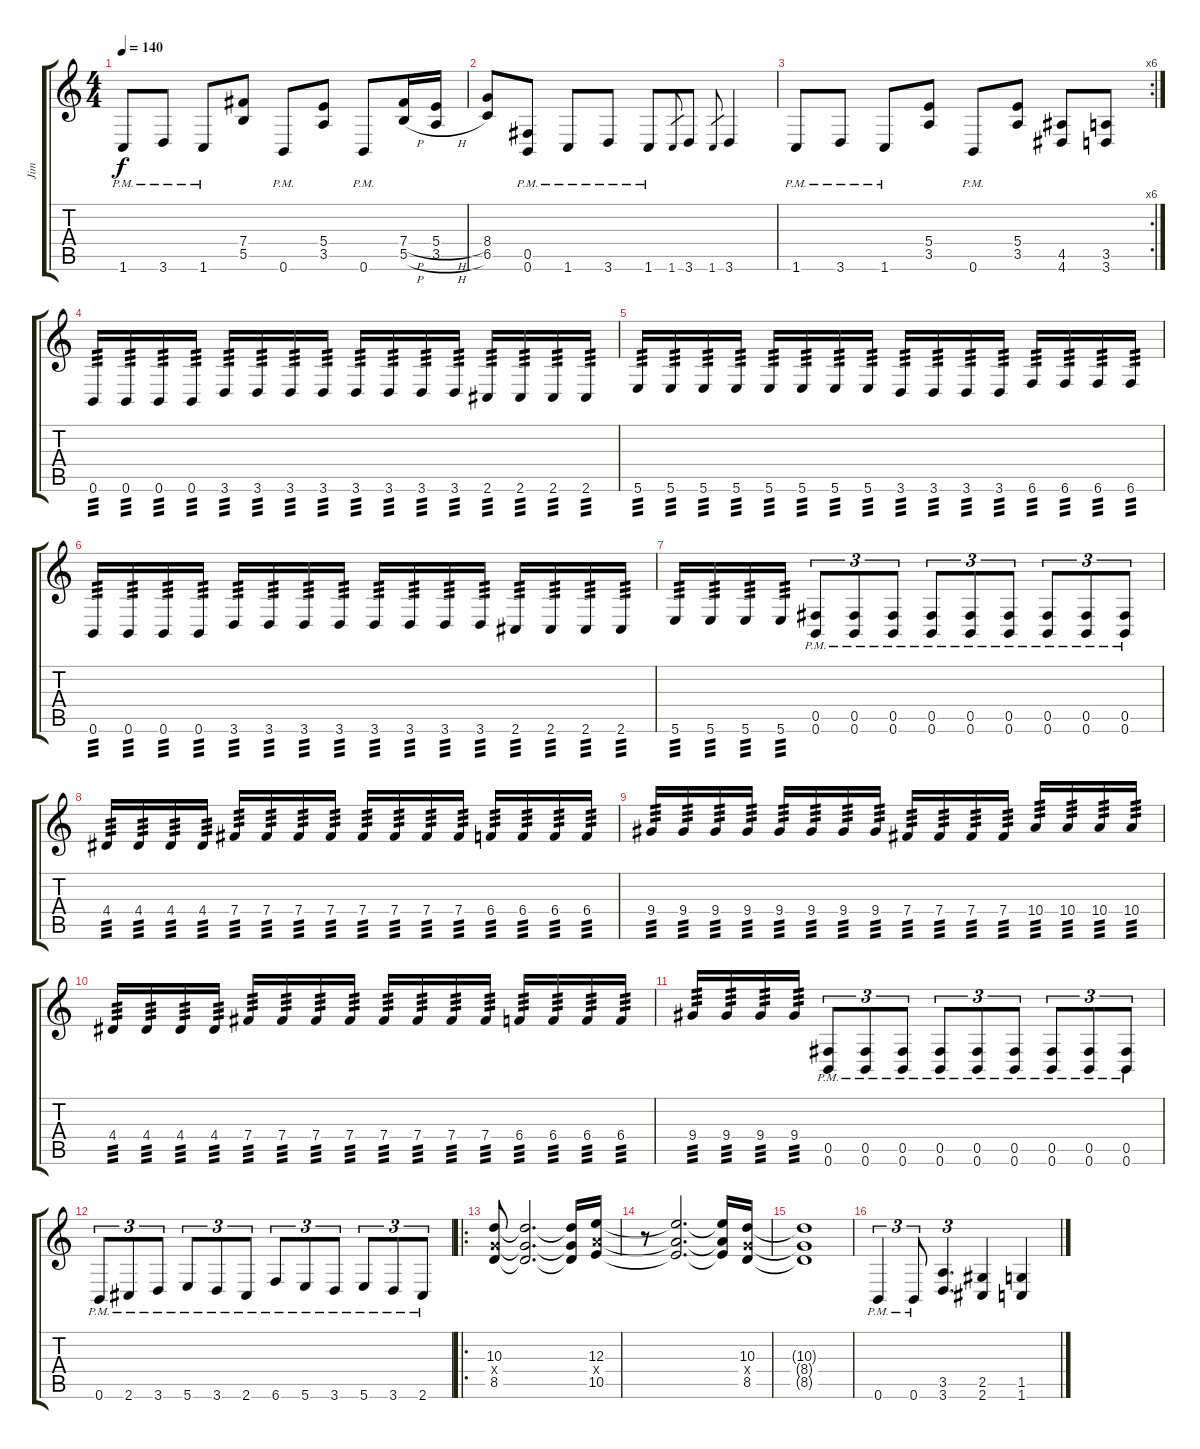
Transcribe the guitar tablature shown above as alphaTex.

\track ("Jim" "Jim") {instrument distortionguitar}
\staff {score tabs}
\tuning (Db4 Ab3 E3 B2 Gb2 B1) {hide}
\ts (4 4)
\tempo 140
\clef g2
\ks c
1.6{pm}.8{dy f} 3.6{pm}.8 1.6{pm}.8 (7.4 5.5).8 0.6{pm}.8 (5.4 3.5).8 0.6{pm}.8 (7.4{h} 5.5{h}).16 (5.4{h} 3.5{h}).16 |
(8.4 6.5).8 (0.5{pm} 0.6{pm}).8 1.6{pm}.8 3.6{pm}.8 1.6{pm}.8 1.6.8{gr} 3.6.8 1.6.8{gr} 3.6.4 |
\rc 6
1.6{pm}.8 3.6{pm}.8 1.6{pm}.8 (5.4 3.5).8 0.6{pm}.8 (5.4 3.5).8 (4.5 4.6).8 (3.5 3.6).8 |
0.6.16{tp 3} 0.6.16{tp 3} 0.6.16{tp 3} 0.6.16{tp 3} 3.6.16{tp 3} 3.6.16{tp 3} 3.6.16{tp 3} 3.6.16{tp 3} 3.6.16{tp 3} 3.6.16{tp 3} 3.6.16{tp 3} 3.6.16{tp 3} 2.6.16{tp 3} 2.6.16{tp 3} 2.6.16{tp 3} 2.6.16{tp 3} |
5.6.16{tp 3} 5.6.16{tp 3} 5.6.16{tp 3} 5.6.16{tp 3} 5.6.16{tp 3} 5.6.16{tp 3} 5.6.16{tp 3} 5.6.16{tp 3} 3.6.16{tp 3} 3.6.16{tp 3} 3.6.16{tp 3} 3.6.16{tp 3} 6.6.16{tp 3} 6.6.16{tp 3} 6.6.16{tp 3} 6.6.16{tp 3} |
0.6.16{tp 3} 0.6.16{tp 3} 0.6.16{tp 3} 0.6.16{tp 3} 3.6.16{tp 3} 3.6.16{tp 3} 3.6.16{tp 3} 3.6.16{tp 3} 3.6.16{tp 3} 3.6.16{tp 3} 3.6.16{tp 3} 3.6.16{tp 3} 2.6.16{tp 3} 2.6.16{tp 3} 2.6.16{tp 3} 2.6.16{tp 3} |
5.6.16{tp 3} 5.6.16{tp 3} 5.6.16{tp 3} 5.6.16{tp 3} (0.5{pm} 0.6{pm}).8{tu (3 2)} (0.5{pm} 0.6{pm}).8{tu (3 2)} (0.5{pm} 0.6{pm}).8{tu (3 2)} (0.5{pm} 0.6{pm}).8{tu (3 2)} (0.5{pm} 0.6{pm}).8{tu (3 2)} (0.5{pm} 0.6{pm}).8{tu (3 2)} (0.5{pm} 0.6{pm}).8{tu (3 2)} (0.5{pm} 0.6{pm}).8{tu (3 2)} (0.5{pm} 0.6{pm}).8{tu (3 2)} |
4.4.16{tp 3} 4.4.16{tp 3} 4.4.16{tp 3} 4.4.16{tp 3} 7.4.16{tp 3} 7.4.16{tp 3} 7.4.16{tp 3} 7.4.16{tp 3} 7.4.16{tp 3} 7.4.16{tp 3} 7.4.16{tp 3} 7.4.16{tp 3} 6.4.16{tp 3} 6.4.16{tp 3} 6.4.16{tp 3} 6.4.16{tp 3} |
9.4.16{tp 3} 9.4.16{tp 3} 9.4.16{tp 3} 9.4.16{tp 3} 9.4.16{tp 3} 9.4.16{tp 3} 9.4.16{tp 3} 9.4.16{tp 3} 7.4.16{tp 3} 7.4.16{tp 3} 7.4.16{tp 3} 7.4.16{tp 3} 10.4.16{tp 3} 10.4.16{tp 3} 10.4.16{tp 3} 10.4.16{tp 3} |
4.4.16{tp 3} 4.4.16{tp 3} 4.4.16{tp 3} 4.4.16{tp 3} 7.4.16{tp 3} 7.4.16{tp 3} 7.4.16{tp 3} 7.4.16{tp 3} 7.4.16{tp 3} 7.4.16{tp 3} 7.4.16{tp 3} 7.4.16{tp 3} 6.4.16{tp 3} 6.4.16{tp 3} 6.4.16{tp 3} 6.4.16{tp 3} |
9.4.16{tp 3} 9.4.16{tp 3} 9.4.16{tp 3} 9.4.16{tp 3} (0.5{pm} 0.6{pm}).8{tu (3 2)} (0.5{pm} 0.6{pm}).8{tu (3 2)} (0.5{pm} 0.6{pm}).8{tu (3 2)} (0.5{pm} 0.6{pm}).8{tu (3 2)} (0.5{pm} 0.6{pm}).8{tu (3 2)} (0.5{pm} 0.6{pm}).8{tu (3 2)} (0.5{pm} 0.6{pm}).8{tu (3 2)} (0.5{pm} 0.6{pm}).8{tu (3 2)} (0.5{pm} 0.6{pm}).8{tu (3 2)} |
0.6{pm}.8{tu (3 2)} 2.6{pm}.8{tu (3 2)} 3.6{pm}.8{tu (3 2)} 5.6{pm}.8{tu (3 2)} 3.6{pm}.8{tu (3 2)} 2.6{pm}.8{tu (3 2)} 6.6{pm}.8{tu (3 2)} 5.6{pm}.8{tu (3 2)} 3.6{pm}.8{tu (3 2)} 5.6{pm}.8{tu (3 2)} 3.6{pm}.8{tu (3 2)} 2.6{pm}.8{tu (3 2)} |
\ro
(10.3 8.4{x} 8.5).8 (10.3{t} 8.4{t} 8.5{t}).2{d} (10.3{t} 8.4{t} 8.5{t}).16 (12.3 10.4{x} 10.5).16 |
r.8 (12.3{t} 10.4{t} 10.5{t}).2{d} (12.3{t} 10.4{t} 10.5{t}).16 (10.3 8.4{x} 8.5).16 |
(10.3{t} 8.4{t} 8.5{t}).1 |
0.6{pm}.4{tu (3 2)} 0.6{pm}.8{tu (3 2)} (3.5 3.6).4{d tu (3 2)} (2.5 2.6).4 (1.5 1.6).4
